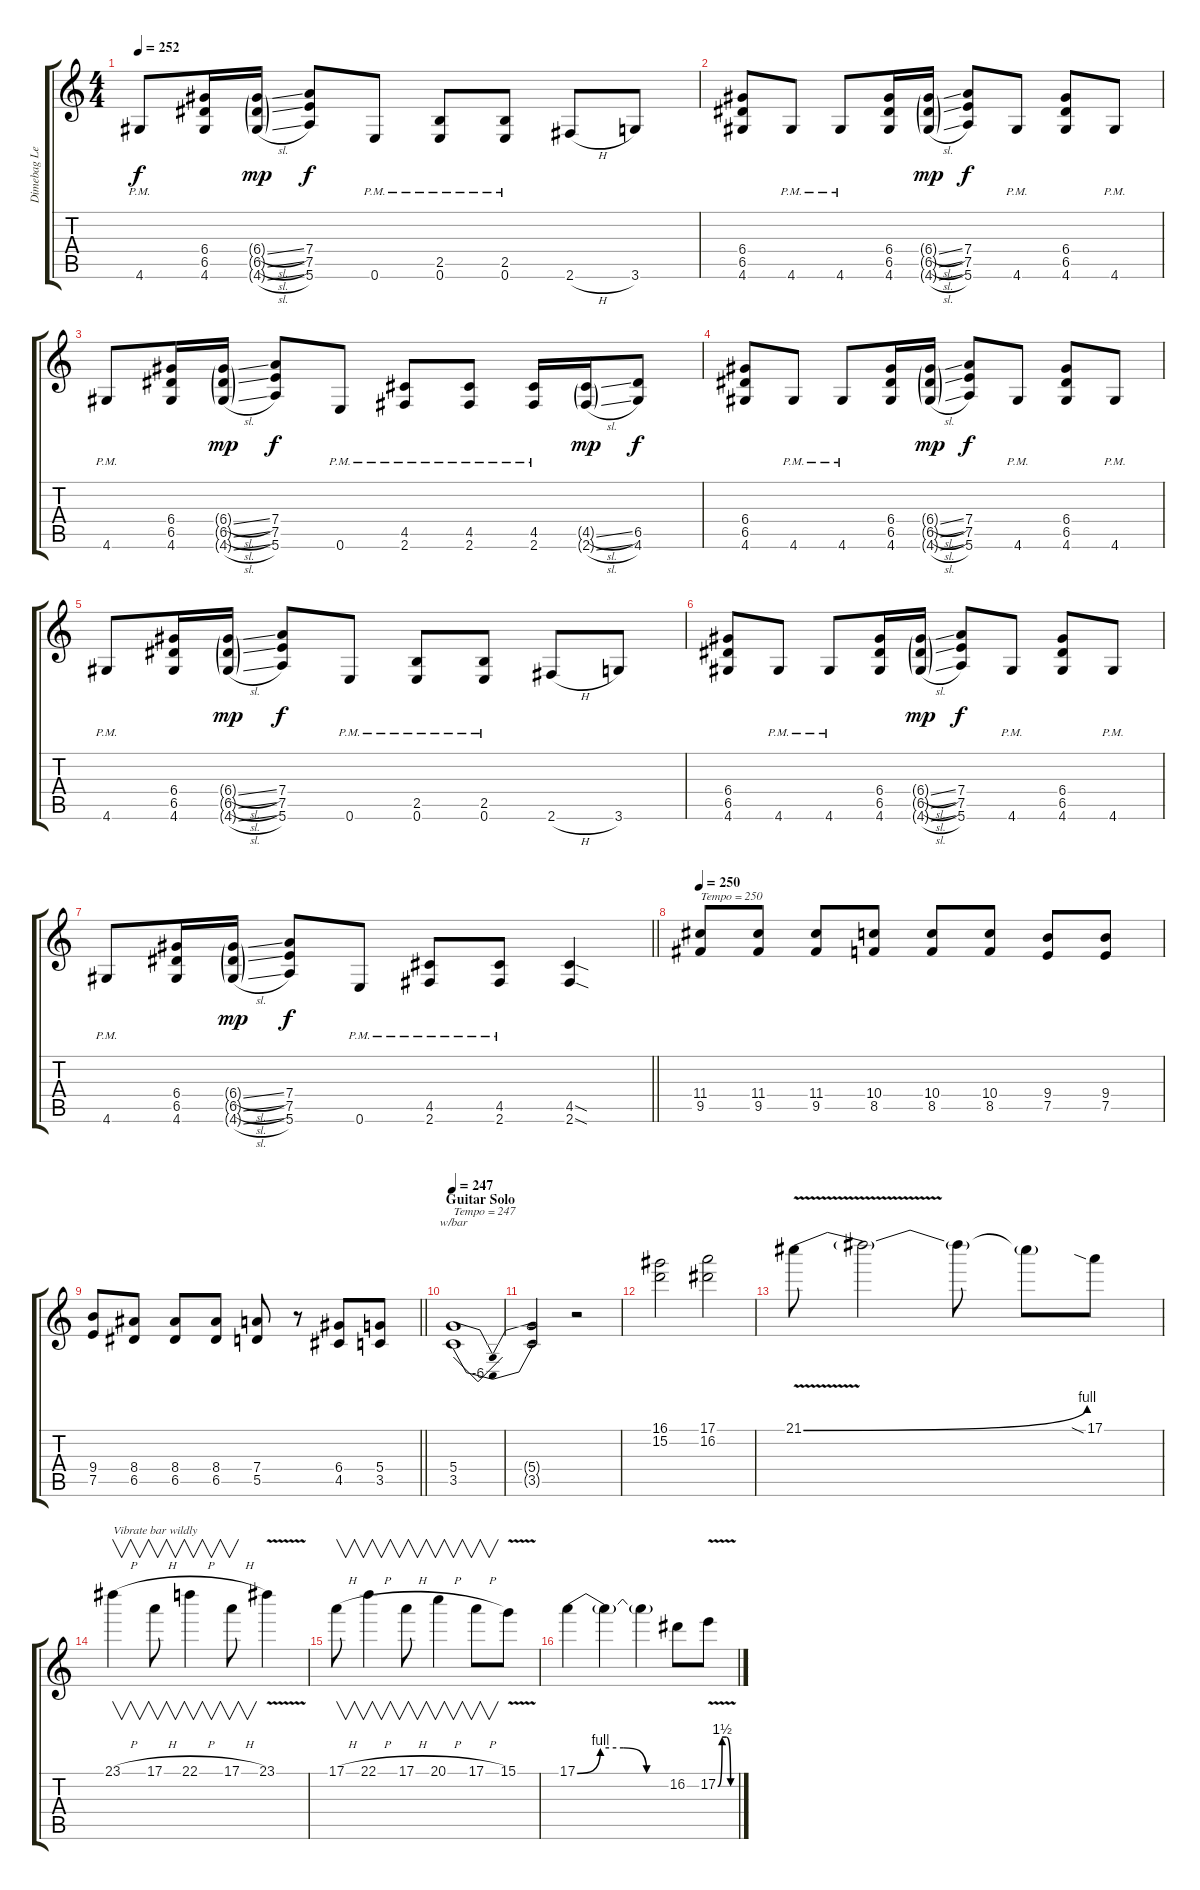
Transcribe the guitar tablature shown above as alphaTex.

\track ("Dimebag Lead" "Dimebag Le") {instrument distortionguitar}
\staff {score tabs}
\tuning (E4 B3 G3 D3 A2 E2) {hide}
\ts (4 4)
\tempo 252
\clef g2
\ks c
4.6{pm}.8{dy f} (6.4 6.5 4.6).16 (6.4{sl g} 6.5{sl g} 4.6{sl g}).16{dy mp} (7.4 7.5 5.6).8{dy f} 0.6{pm}.8 (2.5 0.6{pm}).8 (2.5 0.6{pm}).8 2.6{h}.8 3.6.8 |
(6.4 6.5 4.6).8 4.6{pm}.8 4.6{pm}.8 (6.4 6.5 4.6).16 (6.4{sl g} 6.5{sl g} 4.6{sl g}).16{dy mp} (7.4 7.5 5.6).8{dy f} 4.6{pm}.8 (6.4 6.5 4.6).8 4.6{pm}.8 |
4.6{pm}.8 (6.4 6.5 4.6).16 (6.4{sl g} 6.5{sl g} 4.6{sl g}).16{dy mp} (7.4 7.5 5.6).8{dy f} 0.6{pm}.8 (4.5 2.6{pm}).8 (4.5 2.6{pm}).8 (4.5 2.6{pm}).16 (4.5{sl g} 2.6{sl g}).16{dy mp} (6.5 4.6).8{dy f} |
(6.4 6.5 4.6).8 4.6{pm}.8 4.6{pm}.8 (6.4 6.5 4.6).16 (6.4{sl g} 6.5{sl g} 4.6{sl g}).16{dy mp} (7.4 7.5 5.6).8{dy f} 4.6{pm}.8 (6.4 6.5 4.6).8 4.6{pm}.8 |
4.6{pm}.8 (6.4 6.5 4.6).16 (6.4{sl g} 6.5{sl g} 4.6{sl g}).16{dy mp} (7.4 7.5 5.6).8{dy f} 0.6{pm}.8 (2.5 0.6{pm}).8 (2.5 0.6{pm}).8 2.6{h}.8 3.6.8 |
(6.4 6.5 4.6).8 4.6{pm}.8 4.6{pm}.8 (6.4 6.5 4.6).16 (6.4{sl g} 6.5{sl g} 4.6{sl g}).16{dy mp} (7.4 7.5 5.6).8{dy f} 4.6{pm}.8 (6.4 6.5 4.6).8 4.6{pm}.8 |
\barLineRight lightlight
4.6{pm}.8 (6.4 6.5 4.6).16 (6.4{sl g} 6.5{sl g} 4.6{sl g}).16{dy mp} (7.4 7.5 5.6).8{dy f} 0.6{pm}.8 (4.5 2.6{pm}).8 (4.5 2.6{pm}).8 (4.5{sod} 2.6{sod}).4 |
\tempo 250
(11.4 9.5).8{txt "Tempo = 250"} (11.4 9.5).8 (11.4 9.5).8 (10.4 8.5).8 (10.4 8.5).8 (10.4 8.5).8 (9.4 7.5).8 (9.4 7.5).8 |
\barLineRight lightlight
(9.4 7.5).8 (8.4 6.5).8 (8.4 6.5).8 (8.4 6.5).8 (7.4 5.5).8 r.8 (6.4 4.5).8 (5.4 3.5).8 |
\section ("" "Guitar Solo")
\tempo 247
(5.4 3.5).1{tbe (dip default 0 0 30 -24 60 0) txt "Tempo = 247"} |
(5.4{t} 3.5{t}).2 r.2 |
(16.1 15.2).2 (17.1 16.2).2 |
21.1{be (bend 0 0 60 4) v}.8 21.1{t}.2 21.1{t}.8 21.1{t}.8 17.1{sia}.8 |
23.1{h}.4{v txt "Vibrate bar wildly"} 17.1{h}.8{v} 22.1{h}.4{v} 17.1{h}.8{v} 23.1{v}.4 |
17.1{h}.8{v} 22.1{h}.4{v} 17.1{h}.8{v} 20.1{h}.4{v} 17.1{h}.8{v} 15.1{v}.8 |
17.1{be (custom 0 0 15 4 30 4 45 0 60 0)}.4 17.1{t}.4 17.1{t}.4 16.2.8 17.2{be (custom 0 0 15 6 30 6 45 0 60 0) v}.8
